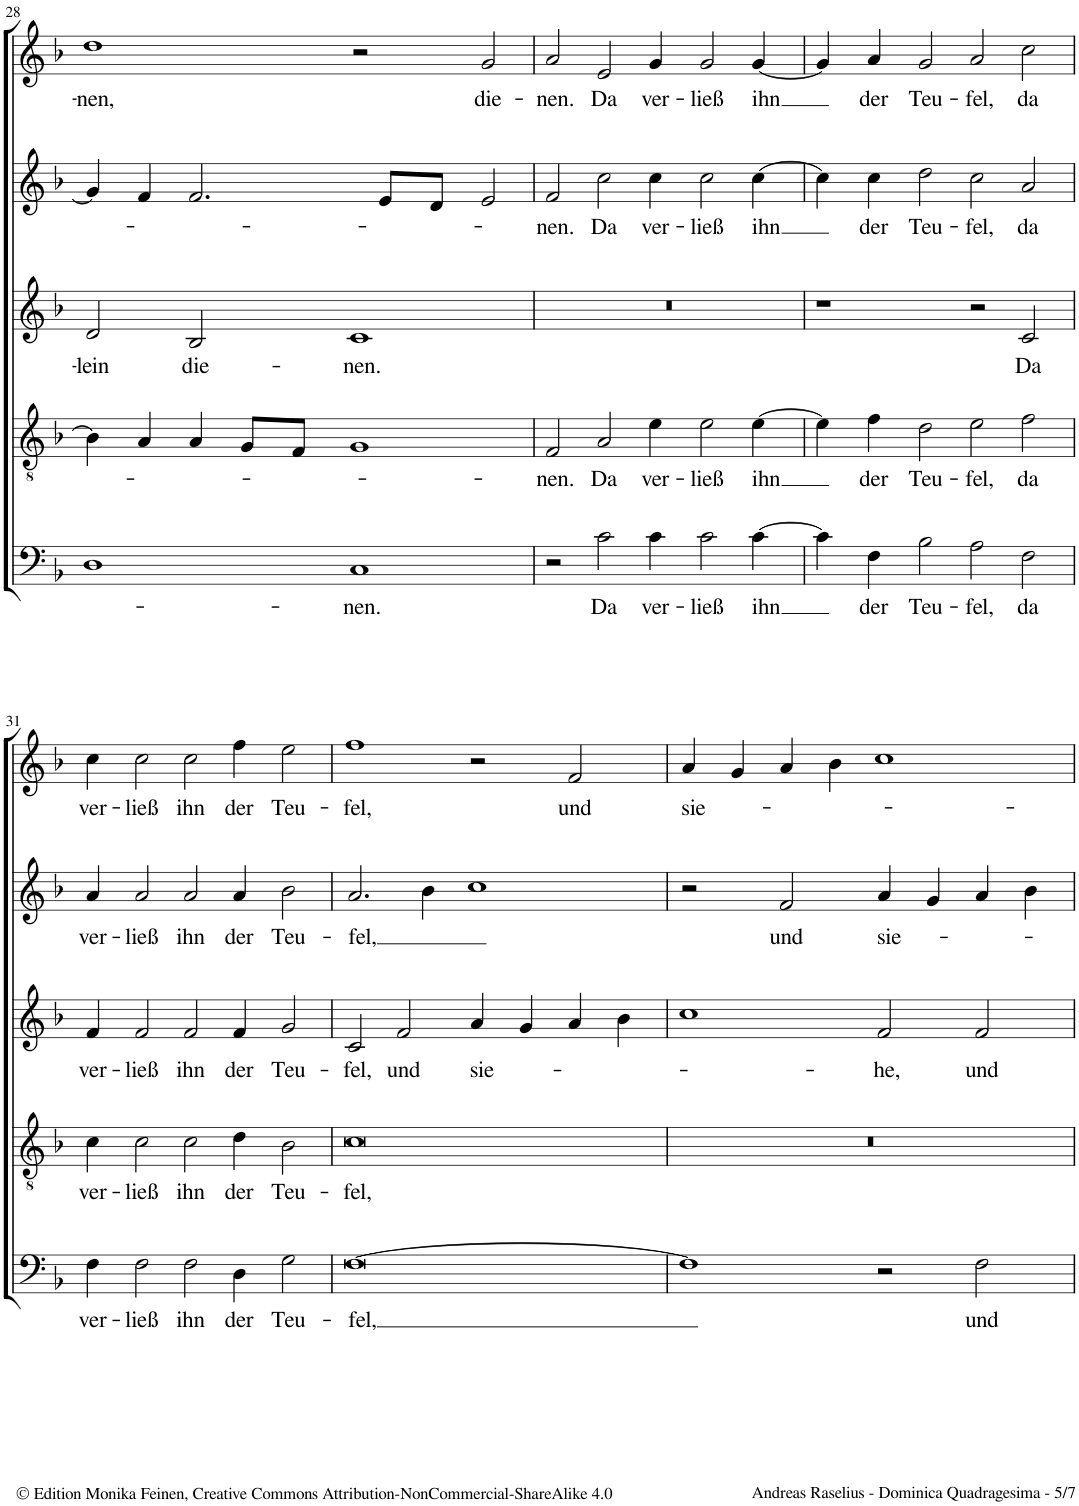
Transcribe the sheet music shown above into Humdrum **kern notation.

**kern	**text	**kern	**text	**kern	**text	**kern	**text	**kern	**text
*part5	*part5	*part4	*part4	*part3	*part3	*part2	*part2	*part1	*part1
*staff5	*staff5	*staff4	*staff4	*staff3	*staff3	*staff2	*staff2	*staff1	*staff1
*I"Bassus	*	*I"Tenor [Hypoaeolius]	*	*I"Altus	*	*I"Quintus	*	*I"Cantus	*
!!LO:PB:g=z
*clefF4	*	*clefGv2	*	*clefG2	*	*clefG2	*	*clefG2	*
*k[b-]	*	*k[b-]	*	*k[b-]	*	*k[b-]	*	*k[b-]	*
*M4/2	*	*M4/2	*	*M4/2	*	*M4/2	*	*M4/2	*
*met(c)	*	*met(c)	*	*met(c)	*	*met(c)	*	*met(c)	*
=28	=28	=28	=28	=28	=28	=28	=28	=28	=28
!	!	!	!	!	!LO:LY:b	!	!	!	!LO:LY:b
1D	.	4B-\]	.	2d/	lein	4g/]	.	1dd	nen,
.	.	4A/	.	.	.	4f/	.	.	.
!	!	!	!	!	!LO:LY:b	!	!	!	!
.	.	4A/	.	2B-/	die-	2.f/	.	.	.
.	.	8G/L	.	.	.	.	.	.	.
.	.	8F/J	.	.	.	.	.	.	.
!	!LO:LY:b	!	!	!	!LO:LY:b	!	!	!	!
1C	-nen.	1G	.	1c	-nen.	.	.	2r	.
.	.	.	.	.	.	8e/L	.	.	.
.	.	.	.	.	.	8d/J	.	.	.
!	!	!	!	!	!	!	!	!	!LO:LY:b
.	.	.	.	.	.	2e/	.	2g/	die-
=29	=29	=29	=29	=29	=29	=29	=29	=29	=29
!	!	!	!LO:LY:b	!	!	!	!LO:LY:b	!	!LO:LY:b
2r	.	2F/	nen.	0r	.	2f/	nen.	2a/	-nen.
!	!LO:LY:b	!	!LO:LY:b	!	!	!	!LO:LY:b	!	!LO:LY:b
2c\	Da	2A/	Da	.	.	2cc\	Da	2e/	Da
!	!LO:LY:b	!	!LO:LY:b	!	!	!	!LO:LY:b	!	!LO:LY:b
4c\	ver-	4e\	ver-	.	.	4cc\	ver-	4g/	ver-
!	!LO:LY:b	!	!LO:LY:b	!	!	!	!LO:LY:b	!	!LO:LY:b
2c\	-ließ	2e\	-ließ	.	.	2cc\	-ließ	2g/	-ließ
!	!LO:LY:b	!	!LO:LY:b	!	!	!	!LO:LY:b	!	!LO:LY:b
[4c\	ihn	[4e\	ihn	.	.	[4cc\	ihn	[4g/	ihn
=30	=30	=30	=30	=30	=30	=30	=30	=30	=30
4c\]	.	4e\]	.	1r	.	4cc\]	.	4g/]	.
!	!LO:LY:b	!	!LO:LY:b	!	!	!	!LO:LY:b	!	!LO:LY:b
4F\	der	4f\	der	.	.	4cc\	der	4a/	der
!	!LO:LY:b	!	!LO:LY:b	!	!	!	!LO:LY:b	!	!LO:LY:b
2B-\	Teu-	2d\	Teu-	.	.	2dd\	Teu-	2g/	Teu-
!	!LO:LY:b	!	!LO:LY:b	!	!	!	!LO:LY:b	!	!LO:LY:b
2A\	-fel,	2e\	-fel,	2r	.	2cc\	-fel,	2a/	-fel,
!	!LO:LY:b	!	!LO:LY:b	!	!LO:LY:b	!	!LO:LY:b	!	!LO:LY:b
2F\	da	2f\	da	2c/	Da	2a/	da	2cc\	da
!!LO:LB:g=z
=31	=31	=31	=31	=31	=31	=31	=31	=31	=31
!	!LO:LY:b	!	!LO:LY:b	!	!LO:LY:b	!	!LO:LY:b	!	!LO:LY:b
4F\	ver-	4c\	ver-	4f/	ver-	4a/	ver-	4cc\	ver-
!	!LO:LY:b	!	!LO:LY:b	!	!LO:LY:b	!	!LO:LY:b	!	!LO:LY:b
2F\	-ließ	2c\	-ließ	2f/	-ließ	2a/	-ließ	2cc\	-ließ
!	!LO:LY:b	!	!LO:LY:b	!	!LO:LY:b	!	!LO:LY:b	!	!LO:LY:b
2F\	ihn	2c\	ihn	2f/	ihn	2a/	ihn	2cc\	ihn
!	!LO:LY:b	!	!LO:LY:b	!	!LO:LY:b	!	!LO:LY:b	!	!LO:LY:b
4D\	der	4d\	der	4f/	der	4a/	der	4ff\	der
!	!LO:LY:b	!	!LO:LY:b	!	!LO:LY:b	!	!LO:LY:b	!	!LO:LY:b
2G\	Teu-	2B-\	Teu-	2g/	Teu-	2b-\	Teu-	2ee\	Teu-
=32	=32	=32	=32	=32	=32	=32	=32	=32	=32
!	!LO:LY:b	!	!LO:LY:b	!	!LO:LY:b	!	!LO:LY:b	!	!LO:LY:b
[0F	-fel,	0c	-fel,	2c/	-fel,	2.a/	-fel,	1ff	-fel,
!	!	!	!	!	!LO:LY:b	!	!	!	!
.	.	.	.	2f/	und	.	.	.	.
.	.	.	.	.	.	4b-\	.	.	.
!	!	!	!	!	!LO:LY:b	!	!	!	!
.	.	.	.	4a/	sie-	1cc	.	2r	.
.	.	.	.	4g/	.	.	.	.	.
!	!	!	!	!	!	!	!	!	!LO:LY:b
.	.	.	.	4a/	.	.	.	2f/	und
.	.	.	.	4b-\	.	.	.	.	.
=33	=33	=33	=33	=33	=33	=33	=33	=33	=33
!	!	!	!	!	!	!	!	!	!LO:LY:b
1F]	.	0r	.	1cc	.	2r	.	4a/	sie-
.	.	.	.	.	.	.	.	4g/	.
!	!	!	!	!	!	!	!LO:LY:b	!	!
.	.	.	.	.	.	2f/	und	4a/	.
.	.	.	.	.	.	.	.	4b-\	.
!	!	!	!	!	!LO:LY:b	!	!LO:LY:b	!	!
2r	.	.	.	2f/	-he,	4a/	sie-	1cc	.
.	.	.	.	.	.	4g/	.	.	.
!	!LO:LY:b	!	!	!	!LO:LY:b	!	!	!	!
2F\	und	.	.	2f/	und	4a/	.	.	.
.	.	.	.	.	.	4b-\	.	.	.
=	=	=	=	=	=	=	=	=	=
*-	*-	*-	*-	*-	*-	*-	*-	*-	*-
